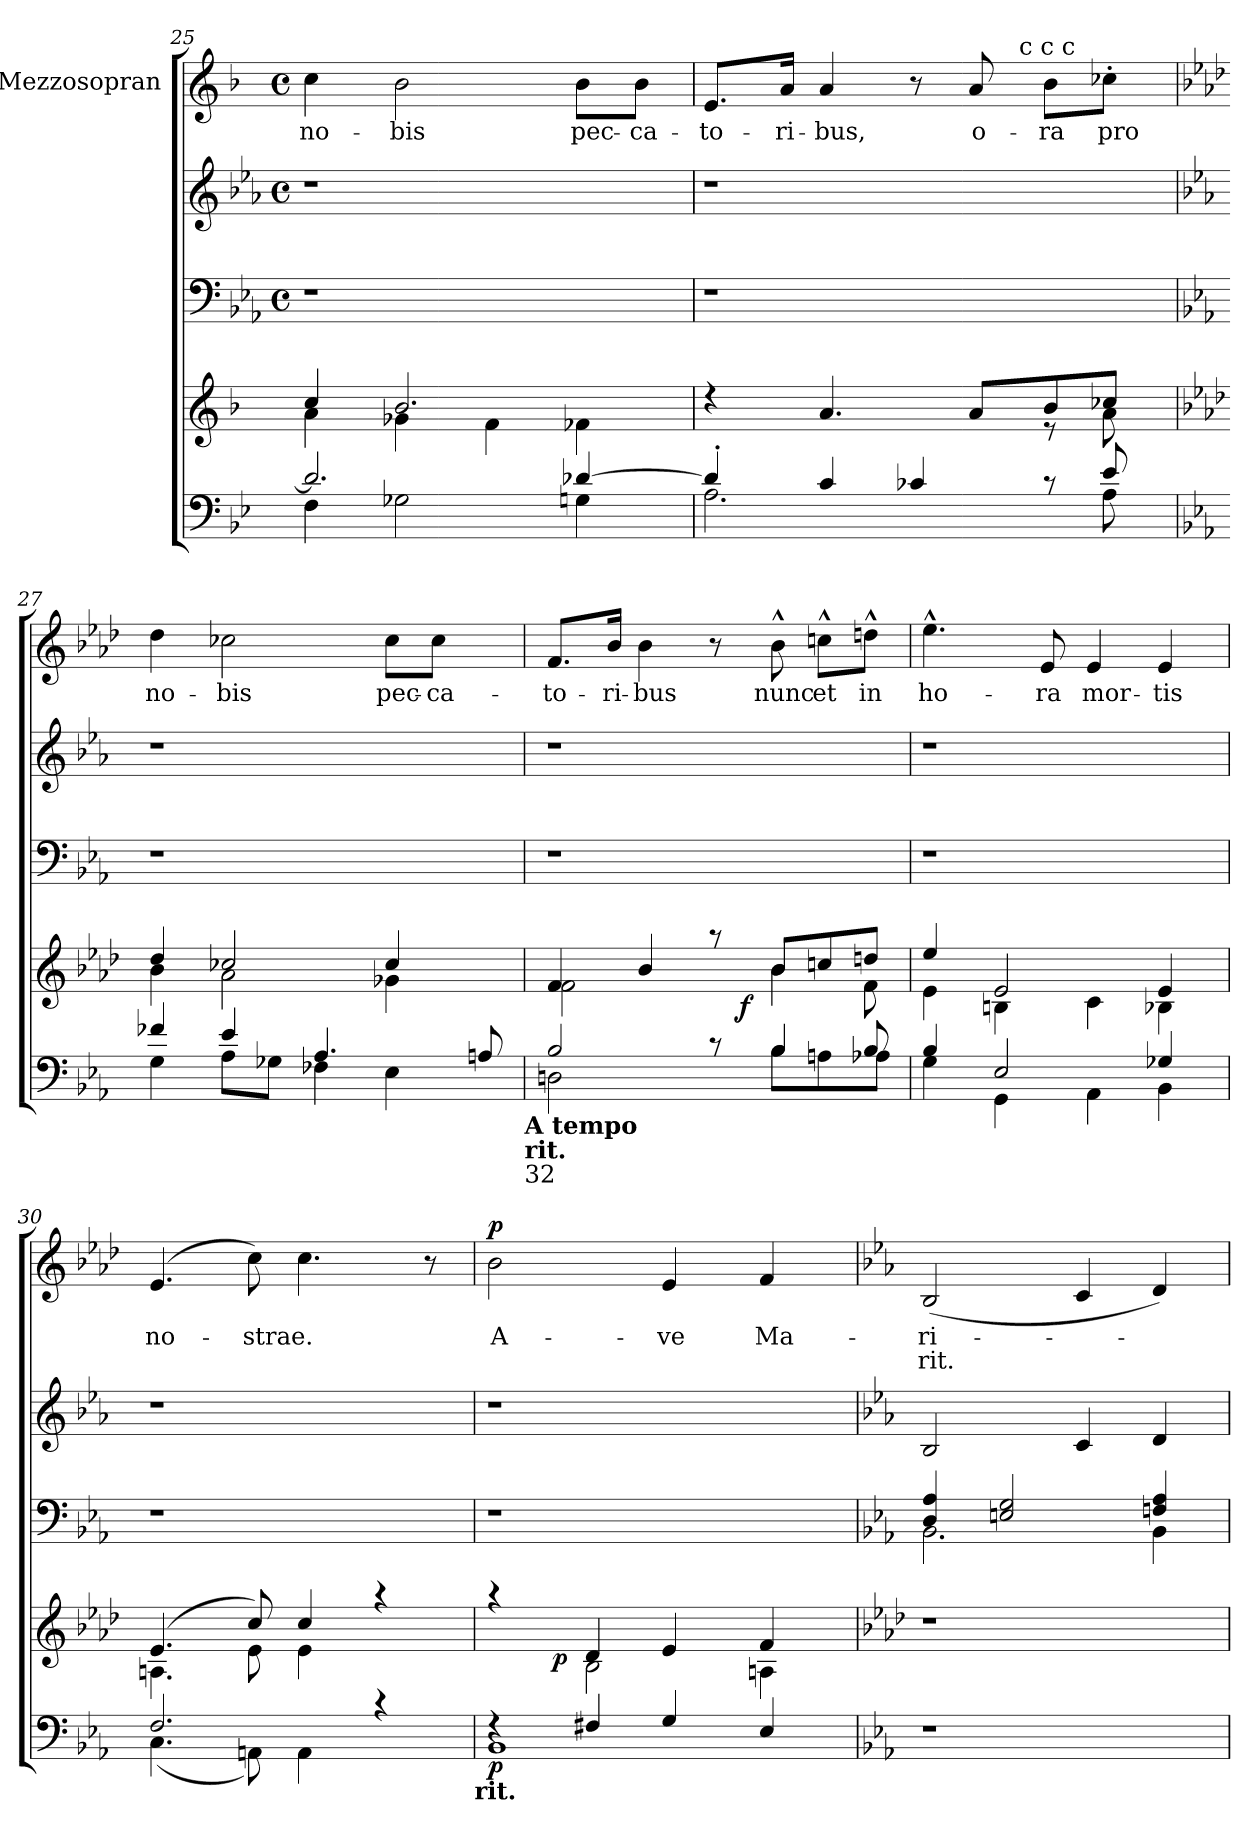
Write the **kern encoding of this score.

**kern	**dynam	**kern	**dynam	**kern	**kern	**kern	**text	**text	**dynam
*part5	*part5	*part4	*part4	*part3	*part2	*part1	*part1	*part1	*part1
*staff5	*staff5	*staff4	*staff4	*staff3	*staff2	*staff1	*staff1	*staff1	*staff1
*	*	*	*	*	*	*I"Mezzosopran	*	*	*
*clefF4	*	*clefG2	*	*clefF4	*clefG2	*clefG2	*	*	*
*k[b-e-]	*	*k[b-]	*	*k[b-e-a-]	*k[b-e-a-]	*k[b-]	*	*	*
*B-:	*	*F:	*	*E-:	*E-:	*F:	*	*	*
*	*	*	*	*M4/4	*M4/4	*M4/4	*	*	*
*	*	*	*	*met(c)	*met(c)	*met(c)	*	*	*
=25	=25	=25	=25	=25	=25	=25	=25	=25	=25
*^	*	*^	*	*	*	*	*	*	*
!	!	!	!	!	!	!	!	!	!LO:LY:b	!	!
2.d-/]	4F\	.	4cc/	4a\	.	1r	1r	4cc\	-no-	.	.
!	!	!	!	!	!	!	!	!	!LO:LY:b	!	!
.	2G-X\	.	2.b-/	4g-X\	.	.	.	2b-\	-bis	.	.
.	.	.	.	4f\	.	.	.	.	.	.	.
!	!	!	!	!	!	!	!	!	!LO:LY:b	!	!
[>4d-X/	4Gn\	.	.	4f-X\	.	.	.	8b-\L	pec-	.	.
!	!	!	!	!	!	!	!	!	!LO:LY:b	!	!
.	.	.	.	.	.	.	.	8b-\J	-ca-	.	.
=26	=26	=26	=26	=26	=26	=26	=26	=26	=26	=26	=26
!	!	!	!	!	!	!	!	!	!LO:LY:b	!	!
*	*	*	*	*	*	*	*	*^	*	*	*
4d-'>/]	2.A\	.	4rdd	2.ryy	.	1r	1r	8.e/L	2ryy	-to-	.	.
!	!	!	!	!	!	!	!	!	!	!LO:LY:b	!	!
.	.	.	.	.	.	.	.	16a/Jk	.	-ri-	.	.
!	!	!	!	!	!	!	!	!	!	!LO:LY:b	!	!
4c/	.	.	4.a/	.	.	.	.	4a/	.	-bus,	.	.
4c-X/	.	.	.	.	.	.	.	8r	8..ryy	.	.	.
!	!	!	!	!	!	!	!	!	!	!LO:LY:b	!	!
.	.	.	8a/L	.	.	.	.	8a/	.	o-	.	.
!	!	!	!	!	!	!	!	!	!LO:TX:a:t=c c c	!	!	!
.	.	.	.	.	.	.	.	.	4ryy	.	.	.
!	!	!	!	!	!	!	!	!	!	!LO:LY:b	!	!
8rc	8ryy	.	8b-/	8re	.	.	.	8b-\L	.	-ra	.	.
!	!	!	!	!	!	!	!	!	!	!LO:LY:b	!	!
8e-/	8A\	.	8cc-X/J	8a\	.	.	.	8cc-X'>\J	.	pro	.	.
.	.	.	.	.	.	.	.	.	32ryy	.	.	.
*	*	*	*	*	*	*	*	*v	*v	*	*	*
!!LO:LB:g=z
=27	=27	=27	=27	=27	=27	=27	=27	=27	=27	=27	=27
*k[b-e-a-]	*	*	*k[b-e-a-d-]	*	*	*	*	*k[b-e-a-d-]	*	*	*
*E-:	*	*	*A-:	*	*	*	*	*A-:	*	*	*
*	*	*	*	*	*	*	*	*^	*	*	*
!	!	!	!	!	!	!	!	!LO:TX:a:t=2 7	!	!	!	!
!	!	!	!	!	!	!	!	!	!	!LO:LY:b	!	!
*	*	*	*	*	*	*	*	*v	*v	*	*	*
4f-X/	4G\	.	4dd-/	4b-\	.	1r	1r	4dd-\	no-	.	.
!	!	!	!	!	!	!	!	!	!LO:LY:b	!	!
4e-/	8A-\L	.	2cc-X/	2a-\	.	.	.	2cc-X\	-bis	.	.
.	8G-X\J	.	.	.	.	.	.	.	.	.	.
4.A-/	4F-X\	.	.	.	.	.	.	.	.	.	.
!	!	!	!	!	!	!	!	!	!LO:LY:b	!	!
.	4E-\	.	4cc-/	4g-X\	.	.	.	8cc-\L	pec-	.	.
!	!	!	!	!	!	!	!	!	!LO:LY:b	!	!
8ryy	.	.	.	.	.	.	.	8cc-\J	-ca-	.	.
8An/	8ryy	.	8ryy	8ryy	.	8ryy	8ryy	8ryy	.	.	.
!	!LO:TX:b:B:t=A tempo	!	!	!	!	!	!	!	!	!	!
!	!LO:TX:b:B:t=rit.	!	!	!	!	!	!	!	!	!	!
!	!LO:TX:b:t=32	!	!	!	!	!	!	!	!	!	!
=28	=28	=28	=28	=28	=28	=28	=28	=28	=28	=28	=28
!	!	!	!	!	!	!	!	!	!LO:LY:b	!	!
*	*	*	*	*^	*	*	*	*	*	*	*
2B-/	2Dn\	.	4f/	2f\	2ryy	.	1r	1r	8.f/L	-to-	.	.
!	!	!	!	!	!	!	!	!	!	!LO:LY:b	!	!
.	.	.	.	.	.	.	.	.	16b-/Jk	-ri-	.	.
!	!	!	!	!	!	!	!	!	!	!LO:LY:b	!	!
.	.	.	4b-/	.	.	.	.	.	4b-\	-bus	.	.
8rc	8ryy	.	8raa	8ryy	16ryy	.	.	.	8r	.	.	.
!	!	!	!	!	!	!LO:DY:b	!	!	!	!	!	!
.	.	.	.	.	4..ryy	f	.	.	.	.	.	.
!	!	!	!	!	!	!	!	!	!	!LO:LY:b	!	!
4B-/	8B-\L	.	8b-/L	4b-\	.	.	.	.	8b-^^>\	nunc	.	.
!	!	!	!	!	!	!	!	!	!	!LO:LY:b	!	!
.	8An\	.	8ccn/	.	.	.	.	.	8ccn^^>\L	et	.	.
!	!	!	!	!	!	!	!	!	!	!LO:LY:b	!	!
8B-/	8A-X\J	.	8ddn/J	8f\	.	.	.	.	8ddn^^>\J	in	.	.
=29	=29	=29	=29	=29	=29	=29	=29	=29	=29	=29	=29	=29
!	!	!	!	!	!	!	!	!	!	!LO:LY:b	!	!
*	*	*	*	*v	*v	*	*	*	*	*	*	*
4B-/	4G\	.	4ee-/	4e-\	.	1r	1r	4.ee-^^>\	ho-	.	.
2E-/	4GG\	.	2e-/	4Bn\	.	.	.	.	.	.	.
!	!	!	!	!	!	!	!	!	!LO:LY:b	!	!
.	.	.	.	.	.	.	.	8e-/	-ra	.	.
!	!	!	!	!	!	!	!	!	!LO:LY:b	!	!
.	4AA-\	.	.	4c\	.	.	.	4e-/	mor-	.	.
!	!	!	!	!	!	!	!	!	!LO:LY:b	!	!
4G-X/	4BB-\	.	4e-/	4B-X\	.	.	.	4e-/	-tis	.	.
=30	=30	=30	=30	=30	=30	=30	=30	=30	=30	=30	=30
!	!	!	!	!	!	!	!	!	!LO:LY:b	!	!
2.F/	(<4.C\	.	(4.e-/	4.An\	.	1r	1r	(4.e-/	no-	.	.
!	!	!	!	!	!	!	!	!	!LO:LY:b	!	!
.	8AAn\)	.	8cc/)	8e-\	.	.	.	8cc\)	-strae.	.	.
.	4AA\	.	4cc/	4e-\	.	.	.	4.cc\	.	.	.
4rc	4ryy	.	4raa	4ryy	.	.	.	.	.	.	.
.	.	.	.	.	.	.	.	8r	.	.	.
*	*	*	*v	*v	*	*	*	*	*	*	*
!LO:TX:b:B:t=rit.	!	!	!	!	!	!	!	!	!	!
=31	=31	=31	=31	=31	=31	=31	=31	=31	=31	=31
*	*	*	*^	*	*	*	*	*	*	*
!	!	!LO:DY:b	!	!	!	!	!	!	!LO:LY:b	!	!LO:DY:a
*	*	*	*	*^	*	*	*	*	*	*	*
4rF	1BB-	p	4raa	4ryy	8.ryy	.	1r	1r	2b-\	A-	.	p
!	!	!	!	!	!	!LO:DY:b	!	!	!	!	!	!
.	.	.	.	.	2ryy	p	.	.	.	.	.	.
4F#X/	.	.	4d-/	2B-\	.	.	.	.	.	.	.	.
!	!	!	!	!	!	!	!	!	!	!LO:LY:b	!	!
4G/	.	.	4e-/	.	.	.	.	.	4e-/	-ve	.	.
.	.	.	.	.	4ryy	.	.	.	.	.	.	.
!	!	!	!	!	!	!	!	!	!	!LO:LY:b	!	!
4E-/	.	.	4f/	4An\	.	.	.	.	4f/	Ma-	.	.
.	.	.	.	.	16ryy	.	.	.	.	.	.	.
*v	*v	*	*	*	*	*	*	*	*	*	*	*
*	*	*v	*v	*v	*	*	*	*	*	*	*
!!LO:LB:g=z
=32	=32	=32	=32	=32	=32	=32	=32	=32	=32
*	*	*	*	*	*	*k[b-e-a-]	*	*	*
*	*	*	*	*	*	*E-:	*	*	*
*^	*	*^	*	*^	*	*	*	*	*
*	*	*	*	*^	*	*	*	*	*	*	*	*
!	!	!	!	!	!	!	!	!	!	!	!LO:LY:b	!LO:LY:b	!
*v	*v	*	*	*	*	*	*	*	*	*	*	*	*
*	*	*v	*v	*v	*	*	*	*	*	*	*	*
1r	.	1r	.	4D/ 4A-/	2.BB-\	2B-/	(<2B-/	-ri-	rit.	.
.	.	.	.	2En/ 2G/	.	.	.	.	.	.
.	.	.	.	.	.	4c/	4c/	.	.	.
.	.	.	.	4Fn/ 4A-/	4BB-\	4d/	4d/)	.	.	.
*	*	*	*	*v	*v	*	*	*	*	*
=	=	=	=	=	=	=	=	=	=
*-	*-	*-	*-	*-	*-	*-	*-	*-	*-
